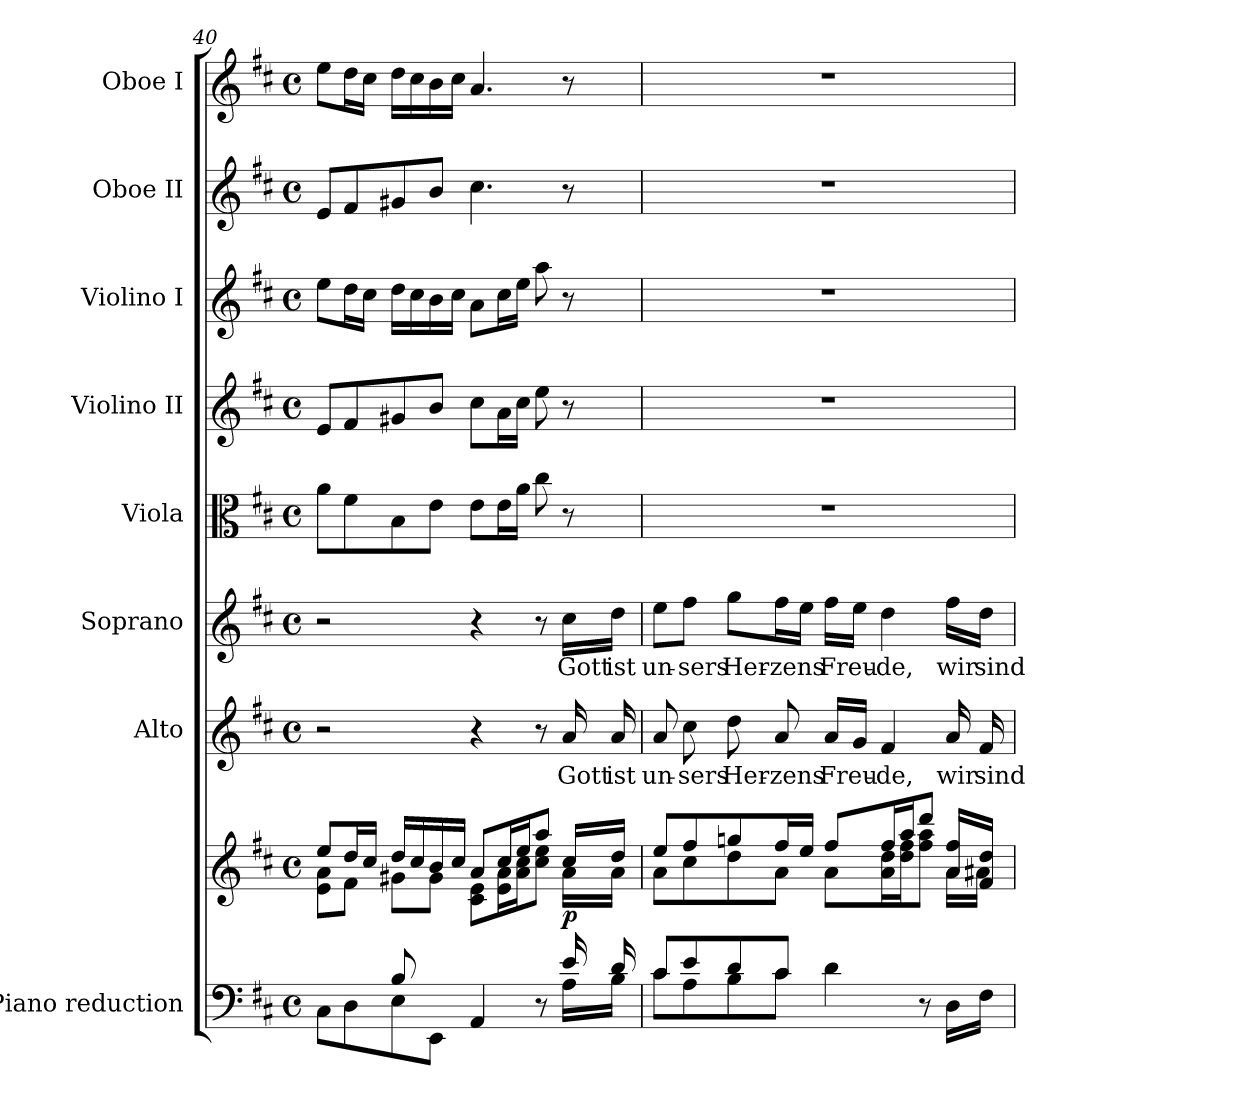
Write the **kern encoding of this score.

**kern	**kern	**dynam	**kern	**text	**kern	**text	**kern	**kern	**kern	**kern	**kern
*part8	*part8	*part8	*part7	*part7	*part6	*part6	*part5	*part4	*part3	*part2	*part1
*staff9	*staff8	*staff8/9	*staff7	*staff7	*staff6	*staff6	*staff5	*staff4	*staff3	*staff2	*staff1
*I"Piano reduction	*	*	*I"Alto	*	*I"Soprano	*	*I"Viola	*I"Violino II	*I"Violino I	*I"Oboe II	*I"Oboe I
*I'Pno	*	*	*	*	*	*	*I'Vla	*I'Vln	*I'Vln	*I'Ob	*I'Ob
*clefF4	*clefG2	*	*clefG2	*	*clefG2	*	*clefC3	*clefG2	*clefG2	*clefG2	*clefG2
*k[f#c#]	*k[f#c#]	*	*k[f#c#]	*	*k[f#c#]	*	*k[f#c#]	*k[f#c#]	*k[f#c#]	*k[f#c#]	*k[f#c#]
*M4/4	*M4/4	*	*M4/4	*	*M4/4	*	*M4/4	*M4/4	*M4/4	*M4/4	*M4/4
*met(c)	*met(c)	*	*met(c)	*	*met(c)	*	*met(c)	*met(c)	*met(c)	*met(c)	*met(c)
=40	=40	=40	=40	=40	=40	=40	=40	=40	=40	=40	=40
*^	*^	*	*	*	*	*	*	*	*	*	*
*	*	*	*^	*	*	*	*	*	*	*	*	*	*
4ryy	8C#\L	8ee/L	8e\ 8a\L	4.ryy	.	2r	.	2r	.	8a\L	8e/L	8ee\L	8e/L	8ee\L
.	8D\	16dd/L	8f#\J	.	.	.	.	.	.	8f#\	8f#/	16dd\L	8f#/	16dd\L
.	.	16cc#/JJ	.	.	.	.	.	.	.	.	.	16cc#\JJ	.	16cc#\JJ
8B/L	8E\	16dd/LL	8g#X\L	.	.	.	.	.	.	8B\	8g#X/	16dd\LL	8g#X/	16dd\LL
.	.	16cc#/	.	.	.	.	.	.	.	.	.	16cc#\	.	16cc#\
8ryy	8EE\J	16b/	8g#\J	8e\J	.	.	.	.	.	8e\J	8b/J	16b\	8b/J	16b\
.	.	16cc#/JJ	.	.	.	.	.	.	.	.	.	16cc#\JJ	.	16cc#\JJ
4AA/	4ryy	8a/L	8c#\ 8e\L	2ryy	.	4r	.	4r	.	8e\L	8cc#\L	8a\L	4.cc#\	4.a/
.	.	16cc#/L	16e\ 16a\L	.	.	.	.	.	.	16e\L	16a\L	16cc#\L	.	.
.	.	16ee/J	16a\ 16cc#\J	.	.	.	.	.	.	16a\JJ	16cc#\JJ	16ee\JJ	.	.
8r	8ryy	8aa/J	8cc#\ 8ee\J	.	.	8r	.	8r	.	8cc#\	8ee\	8aa\	.	.
!	!	!	!	!	!LO:DY:b	!	!LO:LY:b	!	!LO:LY:b	!	!	!	!	!
16e/LL	16A\LL	16cc#/LL	16a\LL	.	p	16a/	Gott	16cc#\LL	Gott	8r	8r	8r	8r	8r
!	!	!	!	!	!	!	!LO:LY:b	!	!LO:LY:b	!	!	!	!	!
16d/JJ	16B\JJ	16dd/JJ	16a\JJ	.	.	16a/	ist	16dd\JJ	ist	.	.	.	.	.
*	*	*	*v	*v	*	*	*	*	*	*	*	*	*	*
=41	=41	=41	=41	=41	=41	=41	=41	=41	=41	=41	=41	=41	=41
!	!	!	!	!	!	!LO:LY:b	!	!LO:LY:b	!	!	!	!	!
8c#/L	8c#\L	8ee/L	8a\L	.	8a/	un-	8ee\L	un-	1r	1r	1r	1r	1r
!	!	!	!	!	!	!LO:LY:b	!	!LO:LY:b	!	!	!	!	!
8e/	8A\	8ff#/	8cc#\	.	8cc#\	-sers	8ff#\J	-sers	.	.	.	.	.
!	!	!	!	!	!	!LO:LY:b	!	!LO:LY:b	!	!	!	!	!
8d/	8B\	8ggn/	8dd\	.	8dd\	Her-	8gg\L	Her-	.	.	.	.	.
!	!	!	!	!	!	!LO:LY:b	!	!LO:LY:b	!	!	!	!	!
8c#/J	8c#\J	16ff#/L	8a\J	.	8a/	-zens	16ff#\L	-zens	.	.	.	.	.
.	.	16ee/JJ	.	.	.	.	16ee\JJ	.	.	.	.	.	.
!	!	!	!	!	!	!LO:LY:b	!	!LO:LY:b	!	!	!	!	!
4ryy	4d\	8ff#/L	8a\L	.	16a/LL	Freu-	16ff#\LL	Freu-	.	.	.	.	.
.	.	.	.	.	16g/JJ	.	16ee\JJ	.	.	.	.	.	.
!	!	!	!	!	!	!LO:LY:b	!	!LO:LY:b	!	!	!	!	!
.	.	16ff#/L	16a\ 16dd\L	.	4f#/	-de,	4dd\	-de,	.	.	.	.	.
.	.	16aa/J	16dd\ 16ff#\J	.	.	.	.	.	.	.	.	.	.
8r	8ryy	8ddd/J	8ff#\ 8aa\J	.	.	.	.	.	.	.	.	.	.
!	!	!	!	!	!	!LO:LY:b	!	!LO:LY:b	!	!	!	!	!
8ryy	16D\LL	16a/ 16ff#/LL	16a\LL	.	16a/	wir	16ff#\LL	wir	.	.	.	.	.
!	!	!	!	!	!	!LO:LY:b	!	!LO:LY:b	!	!	!	!	!
.	16F#\JJ	16f#/ 16dd/JJ	16a#X\JJ	.	16f#/	sind	16dd\JJ	sind	.	.	.	.	.
*v	*v	*	*	*	*	*	*	*	*	*	*	*	*
*	*v	*v	*	*	*	*	*	*	*	*	*	*
=	=	=	=	=	=	=	=	=	=	=	=
*-	*-	*-	*-	*-	*-	*-	*-	*-	*-	*-	*-
